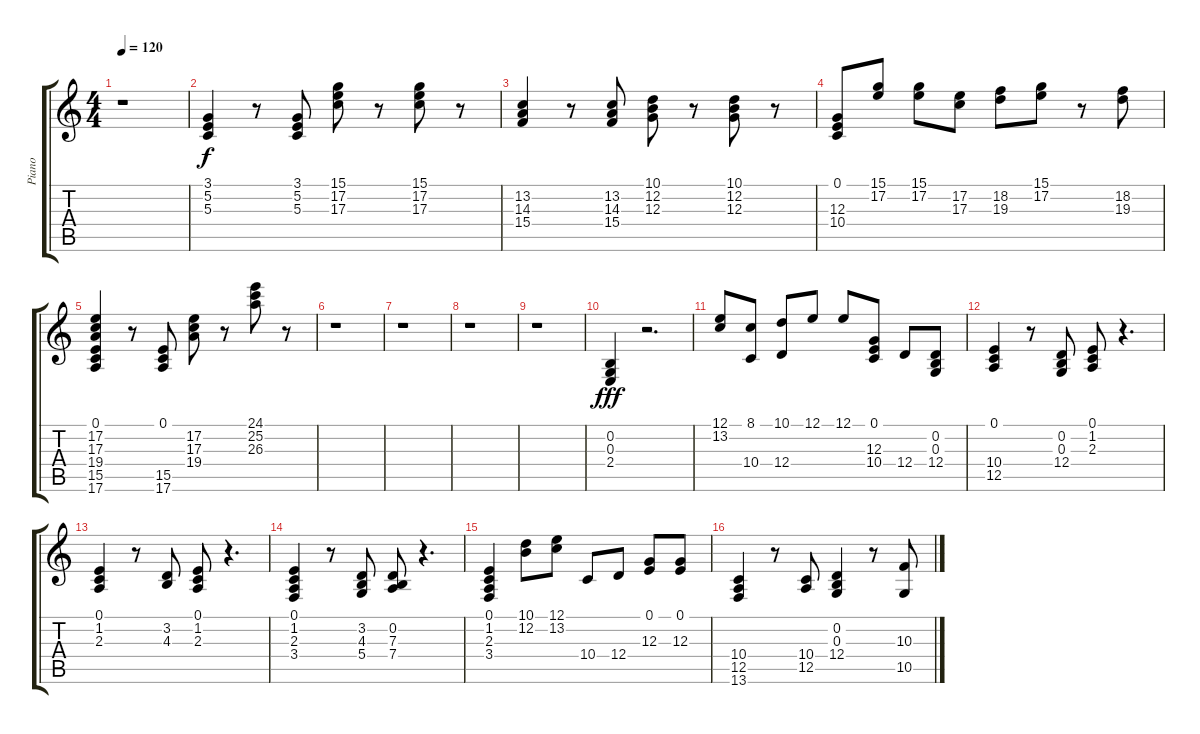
\track ("Piano" "Piano") {instrument acousticgrandpiano}
\staff {score tabs}
\tuning (E4 B3 G3 D3 A2 E2) {hide}
\ts (4 4)
\tempo 120
\clef g2
\ks c
r.1{dy fff} |
(3.1 5.2 5.3).4{dy f} r.8 (3.1 5.2 5.3).8 (15.1 17.2 17.3).8 r.8 (15.1 17.2 17.3).8 r.8 |
(13.2 14.3 15.4).4 r.8 (13.2 14.3 15.4).8 (10.1 12.2 12.3).8 r.8 (10.1 12.2 12.3).8 r.8 |
(0.1 12.3 10.4).8 (15.1 17.2).8 (15.1 17.2).8 (17.2 17.3).8 (18.2 19.3).8 (15.1 17.2).8 r.8 (18.2 19.3).8 |
(0.1 17.2 17.3 19.4 15.5 17.6).4 r.8 (0.1 15.5 17.6).8 (17.2 17.3 19.4).8 r.8 (24.1 25.2 26.3).8 r.8 |
r.1 |
r.1 |
r.1 |
r.1 |
(0.2 0.3 2.4).4{dy fff} r.2{d} |
(12.1 13.2).8 (8.1 10.4).8 (10.1 12.4).8 12.1.8 12.1.8 (0.1 12.3 10.4).8 12.4.8 (0.2 0.3 12.4).8 |
(0.1 10.4 12.5).4 r.8 (0.2 0.3 12.4).8 (0.1 1.2 2.3).8 r.4{d} |
(0.1 1.2 2.3).4 r.8 (3.2 4.3).8 (0.1 1.2 2.3).8 r.4{d} |
(0.1 1.2 2.3 3.4).4 r.8 (3.2 4.3 5.4).8 (0.2 7.3 7.4).8 r.4{d} |
(0.1 1.2 2.3 3.4).4 (10.1 12.2).8 (12.1 13.2).8 10.4.8 12.4.8 (0.1 12.3).8 (0.1 12.3).8 |
(10.4 12.5 13.6).4 r.8 (10.4 12.5).8 (0.2 0.3 12.4).4 r.8 (10.3 10.5).8
